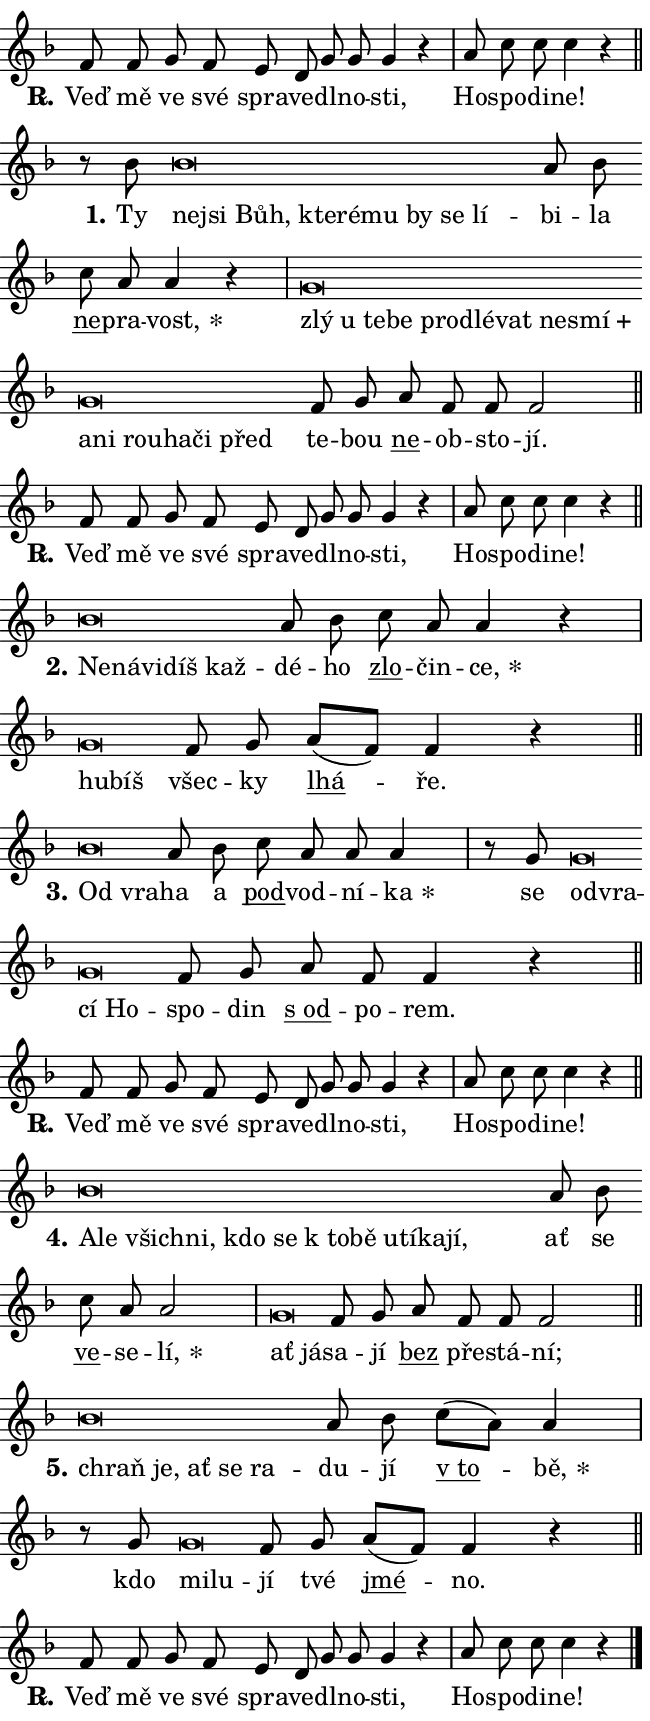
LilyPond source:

\version "2.24.0"
\header { tagline = "" }
\paper {
  indent = 0\cm
  top-margin = 0\cm
  right-margin = 0.13\cm % to fit lyric hyphens
  bottom-margin = 0\cm
  left-margin = 0\cm
  paper-width = 11\cm
  page-breaking = #ly:one-page-breaking
  system-system-spacing.basic-distance = #11
  score-system-spacing.basic-distance = #11
  ragged-last = ##f
}


%% Author: Thomas Morley
%% https://lists.gnu.org/archive/html/lilypond-user/2020-05/msg00002.html
#(define (line-position grob)
"Returns position of @var[grob} in current system:
   @code{'start}, if at first time-step
   @code{'end}, if at last time-step
   @code{'middle} otherwise
"
  (let* ((col (ly:item-get-column grob))
         (ln (ly:grob-object col 'left-neighbor))
         (rn (ly:grob-object col 'right-neighbor))
         (col-to-check-left (if (ly:grob? ln) ln col))
         (col-to-check-right (if (ly:grob? rn) rn col))
         (break-dir-left
           (and
             (ly:grob-property col-to-check-left 'non-musical #f)
             (ly:item-break-dir col-to-check-left)))
         (break-dir-right
           (and
             (ly:grob-property col-to-check-right 'non-musical #f)
             (ly:item-break-dir col-to-check-right))))
        (cond ((eqv? 1 break-dir-left) 'start)
              ((eqv? -1 break-dir-right) 'end)
              (else 'middle))))

#(define (tranparent-at-line-position vctor)
  (lambda (grob)
  "Relying on @code{line-position} select the relevant enry from @var{vctor}.
Used to determine transparency,"
    (case (line-position grob)
      ((end) (not (vector-ref vctor 0)))
      ((middle) (not (vector-ref vctor 1)))
      ((start) (not (vector-ref vctor 2))))))

noteHeadBreakVisibility =
#(define-music-function (break-visibility)(vector?)
"Makes @code{NoteHead}s transparent relying on @var{break-visibility}"
#{
  \override NoteHead.transparent =
    #(tranparent-at-line-position break-visibility)
#})

#(define delete-ledgers-for-transparent-note-heads
  (lambda (grob)
    "Reads whether a @code{NoteHead} is transparent.
If so this @code{NoteHead} is removed from @code{'note-heads} from
@var{grob}, which is supposed to be @code{LedgerLineSpanner}.
As a result ledgers are not printed for this @code{NoteHead}"
    (let* ((nhds-array (ly:grob-object grob 'note-heads))
           (nhds-list
             (if (ly:grob-array? nhds-array)
                 (ly:grob-array->list nhds-array)
                 '()))
           ;; Relies on the transparent-property being done before
           ;; Staff.LedgerLineSpanner.after-line-breaking is executed.
           ;; This is fragile ...
           (to-keep
             (remove
               (lambda (nhd)
                 (ly:grob-property nhd 'transparent #f))
               nhds-list)))
      ;; TODO find a better method to iterate over grob-arrays, similiar
      ;; to filter/remove etc for lists
      ;; For now rebuilt from scratch
      (set! (ly:grob-object grob 'note-heads)  '())
      (for-each
        (lambda (nhd)
          (ly:pointer-group-interface::add-grob grob 'note-heads nhd))
        to-keep))))

squashNotes = {
  \override NoteHead.X-extent = #'(-0.2 . 0.2)
  \override NoteHead.Y-extent = #'(-0.75 . 0)
  \override NoteHead.stencil =
    #(lambda (grob)
       (let ((pos (ly:grob-property grob 'staff-position)))
         (begin
           (if (< pos -7) (display "ERROR: Lower brevis then expected\n") (display ""))
           (if (<= pos -6) ly:text-interface::print ly:note-head::print))))
}
unSquashNotes = {
  \revert NoteHead.X-extent
  \revert NoteHead.Y-extent
  \revert NoteHead.stencil
}

hideNotes = \noteHeadBreakVisibility #begin-of-line-visible
unHideNotes = \noteHeadBreakVisibility #all-visible

% work-around for resetting accidentals
% https://lilypond.org/doc/v2.23/Documentation/notation/displaying-rhythms#unmetered-music
cadenzaMeasure = {
  \cadenzaOff
  \partial 1024 s1024
  \cadenzaOn
}

#(define-markup-command (accent layout props text) (markup?)
  "Underline accented syllable"
  (interpret-markup layout props
    #{\markup \override #'(offset . 4.3) \underline { #text }#}))

responsum = \markup \concat {
  "R" \hspace #-1.05 \path #0.1 #'((moveto 0 0.07) (lineto 0.9 0.8)) \hspace #0.05 "."
}

spaceSize = #0.6828661417322834 % exact space size for TeX Gyre Schola

\layout {
  \context {
    \Staff
    \remove "Time_signature_engraver"
    \override LedgerLineSpanner.after-line-breaking = #delete-ledgers-for-transparent-note-heads
  }
  \context {
    \Lyrics {
      \override LyricSpace.minimum-distance = \spaceSize
      \override LyricText.font-name = #"TeX Gyre Schola"
      \override LyricText.font-size = 1
      \override StanzaNumber.font-name = #"TeX Gyre Schola Bold"
      \override StanzaNumber.font-size = 1
    }
  }
  \context {
    \Score 
    \override NoteHead.text =
      #(lambda (grob) 
        (let ((pos (ly:grob-property grob 'staff-position)))
          #{\markup {
            \combine
              \halign #-0.55 \raise #(if (= pos -6) 0 0.5) \override #'(thickness . 2) \draw-line #'(3.2 . 0)
              \musicglyph "noteheads.sM1"
          }#}))
  }
}

% magnetic-lyrics.ily
%
%   written by
%     Jean Abou Samra <jean@abou-samra.fr>
%     Werner Lemberg <wl@gnu.org>
%
%   adapted by
%     Jiri Hon <jiri.hon@gmail.com>
%
% Version 2022-Apr-15

% https://www.mail-archive.com/lilypond-user@gnu.org/msg149350.html

#(define (Left_hyphen_pointer_engraver context)
   "Collect syllable-hyphen-syllable occurrences in lyrics and store
them in properties.  This engraver only looks to the left.  For
example, if the lyrics input is @code{foo -- bar}, it does the
following.

@itemize @bullet
@item
Set the @code{text} property of the @code{LyricHyphen} grob between
@q{foo} and @q{bar} to @code{foo}.

@item
Set the @code{left-hyphen} property of the @code{LyricText} grob with
text @q{foo} to the @code{LyricHyphen} grob between @q{foo} and
@q{bar}.
@end itemize

Use this auxiliary engraver in combination with the
@code{lyric-@/text::@/apply-@/magnetic-@/offset!} hook."
   (let ((hyphen #f)
         (text #f))
     (make-engraver
      (acknowledgers
       ((lyric-syllable-interface engraver grob source-engraver)
        (set! text grob)))
      (end-acknowledgers
       ((lyric-hyphen-interface engraver grob source-engraver)
        ;(when (not (grob::has-interface grob 'lyric-space-interface))
          (set! hyphen grob)));)
      ((stop-translation-timestep engraver)
       (when (and text hyphen)
         (ly:grob-set-object! text 'left-hyphen hyphen))
       (set! text #f)
       (set! hyphen #f)))))

#(define (lyric-text::apply-magnetic-offset! grob)
   "If the space between two syllables is less than the value in
property @code{LyricText@/.details@/.squash-threshold}, move the right
syllable to the left so that it gets concatenated with the left
syllable.

Use this function as a hook for
@code{LyricText@/.after-@/line-@/breaking} if the
@code{Left_@/hyphen_@/pointer_@/engraver} is active."
   (let ((hyphen (ly:grob-object grob 'left-hyphen #f)))
     (when hyphen
       (let ((left-text (ly:spanner-bound hyphen LEFT)))
         (when (grob::has-interface left-text 'lyric-syllable-interface)
           (let* ((common (ly:grob-common-refpoint grob left-text X))
                  (this-x-ext (ly:grob-extent grob common X))
                  (left-x-ext
                   (begin
                     ;; Trigger magnetism for left-text.
                     (ly:grob-property left-text 'after-line-breaking)
                     (ly:grob-extent left-text common X)))
                  ;; `delta` is the gap width between two syllables.
                  (delta (- (interval-start this-x-ext)
                            (interval-end left-x-ext)))
                  (details (ly:grob-property grob 'details))
                  (threshold (assoc-get 'squash-threshold details 0.2)))
             (when (< delta threshold)
               (let* (;; We have to manipulate the input text so that
                      ;; ligatures crossing syllable boundaries are not
                      ;; disabled.  For languages based on the Latin
                      ;; script this is essentially a beautification.
                      ;; However, for non-Western scripts it can be a
                      ;; necessity.
                      (lt (ly:grob-property left-text 'text))
                      (rt (ly:grob-property grob 'text))
                      (is-space (grob::has-interface hyphen 'lyric-space-interface))
                      (space (if is-space " " ""))
                      (extra-delta (if is-space spaceSize 0))
                      ;; Append new syllable.
                      (ltrt-space (if (and (string? lt) (string? rt))
                                (string-append lt space rt)
                                (make-concat-markup (list lt space rt))))
                      ;; Right-align `ltrt` to the right side.
                      (ltrt-space-markup (grob-interpret-markup
                               grob
                               (make-translate-markup
                                (cons (interval-length this-x-ext) 0)
                                (make-right-align-markup ltrt-space)))))
                 (begin
                   ;; Don't print `left-text`.
                   (ly:grob-set-property! left-text 'stencil #f)
                   ;; Set text and stencil (which holds all collected
                   ;; syllables so far) and shift it to the left.
                   (ly:grob-set-property! grob 'text ltrt-space)
                   (ly:grob-set-property! grob 'stencil ltrt-space-markup)
                   (ly:grob-translate-axis! grob (- (- delta extra-delta)) X))))))))))


#(define (lyric-hyphen::displace-bounds-first grob)
   ;; Make very sure this callback isn't triggered too early.
   (let ((left (ly:spanner-bound grob LEFT))
         (right (ly:spanner-bound grob RIGHT)))
     (ly:grob-property left 'after-line-breaking)
     (ly:grob-property right 'after-line-breaking)
     (ly:lyric-hyphen::print grob)))

squashThreshold = #0.4

\layout {
  \context {
    \Lyrics
    \consists #Left_hyphen_pointer_engraver
    \override LyricText.after-line-breaking =
      #lyric-text::apply-magnetic-offset!
    \override LyricHyphen.stencil = #lyric-hyphen::displace-bounds-first
    \override LyricText.details.squash-threshold = \squashThreshold
    \override LyricHyphen.minimum-distance = 0
    \override LyricHyphen.minimum-length = \squashThreshold
  }
}

squashText = \override LyricText.details.squash-threshold = 9999
unSquashText = \override LyricText.details.squash-threshold = \squashThreshold

leftText = \override LyricText.self-alignment-X = #LEFT
unLeftText = \revert LyricText.self-alignment-X

starOffset = #(lambda (grob) 
                (let ((x_offset (ly:self-alignment-interface::aligned-on-x-parent grob)))
                  (if (= x_offset 0) 0 (+ x_offset 1.2))))

star = #(define-music-function (syllable)(string?)
"Append star separator at the end of a syllable"
#{
  \once \override LyricText.X-offset = #starOffset
  \lyricmode { \markup {
    #syllable
    \override #'((font-name . "TeX Gyre Schola Bold")) \hspace #0.2 \lower #0.65 \larger "*"
  } }
#})

starAccent = #(define-music-function (syllable)(string?)
"Append star separator at the end of a syllable and make accent"
#{
  \once \override LyricText.X-offset = #starOffset
  \lyricmode { \markup {
    \accent #syllable
    \override #'((font-name . "TeX Gyre Schola Bold")) \hspace #0.2 \lower #0.65 \larger "*"
  } }
#})

breath = #(define-music-function (syllable)(string?)
"Append breathing indicator at the end of a syllable"
#{
  \lyricmode { \markup { #syllable "+" } }
#})

optionalBreath = #(define-music-function (syllable)(string?)
"Append optional breathing indicator at the end of a syllable"
#{
  \lyricmode { \markup { #syllable "(+)" } }
#})


\score {
    <<
        \new Voice = "melody" { \cadenzaOn \key f \major \relative { f'8 f g f e d \bar "" g g g4 r \cadenzaMeasure \bar "|" a8 c c c4 r \cadenzaMeasure \bar "||" \break } }
        \new Lyrics \lyricsto "melody" { \lyricmode { \set stanza = \responsum
Veď mě ve své spra -- ve -- dl -- no -- sti, Ho -- spo -- di -- ne! } }
    >>
    \layout {}
}

\score {
    <<
        \new Voice = "melody" { \cadenzaOn \key f \major \relative { r8 bes'8 \squashNotes bes\breve*1/16 \hideNotes \breve*1/16 \bar "" \breve*1/16 \bar "" \breve*1/16 \bar "" \breve*1/16 \bar "" \breve*1/16 \bar "" \breve*1/16 \bar "" \breve*1/16 \breve*1/16 \bar "" \unHideNotes \unSquashNotes a8 bes \bar "" c a a4 r \cadenzaMeasure \bar "|" \squashNotes g\breve*1/16 \hideNotes \breve*1/16 \bar "" \breve*1/16 \bar "" \breve*1/16 \bar "" \breve*1/16 \bar "" \breve*1/16 \bar "" \breve*1/16 \bar "" \breve*1/16 \bar "" \breve*1/16 \bar "" \breve*1/16 \bar "" \breve*1/16 \bar "" \breve*1/16 \bar "" \breve*1/16 \bar "" \breve*1/16 \breve*1/16 \bar "" \unHideNotes \unSquashNotes f8 g \bar "" a f f f2 \cadenzaMeasure \bar "||" \break } }
        \new Lyrics \lyricsto "melody" { \lyricmode { \set stanza = "1."
Ty \leftText nej -- \squashText si Bůh, kte -- ré -- mu by se lí -- \unLeftText \unSquashText bi -- la \markup \accent ne -- pra -- \star vost, \leftText zlý \squashText u te -- be pro -- dlé -- vat ne -- \breath "smí" a -- ni rou -- ha -- či před \unLeftText \unSquashText te -- bou \markup \accent ne -- ob -- sto -- jí. } }
    >>
    \layout {}
}

\score {
    <<
        \new Voice = "melody" { \cadenzaOn \key f \major \relative { f'8 f g f e d \bar "" g g g4 r \cadenzaMeasure \bar "|" a8 c c c4 r \cadenzaMeasure \bar "||" \break } }
        \new Lyrics \lyricsto "melody" { \lyricmode { \set stanza = \responsum
Veď mě ve své spra -- ve -- dl -- no -- sti, Ho -- spo -- di -- ne! } }
    >>
    \layout {}
}

\score {
    <<
        \new Voice = "melody" { \cadenzaOn \key f \major \relative { \squashNotes bes'\breve*1/16 \hideNotes \breve*1/16 \bar "" \breve*1/16 \bar "" \breve*1/16 \breve*1/16 \bar "" \unHideNotes \unSquashNotes a8 bes \bar "" c a a4 r \cadenzaMeasure \bar "|" \squashNotes g\breve*1/16 \hideNotes \breve*1/16 \bar "" \unHideNotes \unSquashNotes f8 g \bar "" a[( f)] f4 r \cadenzaMeasure \bar "||" \break } }
        \new Lyrics \lyricsto "melody" { \lyricmode { \set stanza = "2."
\leftText Ne -- \squashText ná -- vi -- díš kaž -- \unLeftText \unSquashText dé -- ho \markup \accent zlo -- čin -- \star ce, \leftText hu -- \squashText bíš \unLeftText \unSquashText všec -- ky \markup \accent lhá -- ře. } }
    >>
    \layout {}
}

\score {
    <<
        \new Voice = "melody" { \cadenzaOn \key f \major \relative { \squashNotes bes'\breve*1/16 \hideNotes \breve*1/16 \bar "" \unHideNotes \unSquashNotes a8 bes \bar "" c a a a4 \cadenzaMeasure \bar "|" r8 g8 \squashNotes g\breve*1/16 \hideNotes \breve*1/16 \bar "" \breve*1/16 \breve*1/16 \bar "" \unHideNotes \unSquashNotes f8 g \bar "" a f f4 r \cadenzaMeasure \bar "||" \break } }
        \new Lyrics \lyricsto "melody" { \lyricmode { \set stanza = "3."
\leftText Od \squashText vra -- \unLeftText \unSquashText ha a \markup \accent pod -- vod -- ní -- \star ka se \leftText od -- \squashText vra -- cí Ho -- \unLeftText \unSquashText spo -- din \markup \accent "s od" -- po -- rem. } }
    >>
    \layout {}
}

\score {
    <<
        \new Voice = "melody" { \cadenzaOn \key f \major \relative { f'8 f g f e d \bar "" g g g4 r \cadenzaMeasure \bar "|" a8 c c c4 r \cadenzaMeasure \bar "||" \break } }
        \new Lyrics \lyricsto "melody" { \lyricmode { \set stanza = \responsum
Veď mě ve své spra -- ve -- dl -- no -- sti, Ho -- spo -- di -- ne! } }
    >>
    \layout {}
}

\score {
    <<
        \new Voice = "melody" { \cadenzaOn \key f \major \relative { \squashNotes bes'\breve*1/16 \hideNotes \breve*1/16 \bar "" \breve*1/16 \bar "" \breve*1/16 \bar "" \breve*1/16 \bar "" \breve*1/16 \bar "" \breve*1/16 \bar "" \breve*1/16 \bar "" \breve*1/16 \bar "" \breve*1/16 \bar "" \breve*1/16 \breve*1/16 \bar "" \unHideNotes \unSquashNotes a8 bes \bar "" c a a2 \cadenzaMeasure \bar "|" \squashNotes g\breve*1/16 \hideNotes \breve*1/16 \bar "" \unHideNotes \unSquashNotes f8 g \bar "" a f f f2 \cadenzaMeasure \bar "||" \break } }
        \new Lyrics \lyricsto "melody" { \lyricmode { \set stanza = "4."
\leftText A -- \squashText le všich -- ni, kdo se "k to" -- bě u -- tí -- ka -- jí, \unLeftText \unSquashText ať se \markup \accent ve -- se -- \star lí, \leftText ať \squashText já -- \unLeftText \unSquashText sa -- jí \markup \accent bez pře -- stá -- ní; } }
    >>
    \layout {}
}

\score {
    <<
        \new Voice = "melody" { \cadenzaOn \key f \major \relative { \squashNotes bes'\breve*1/16 \hideNotes \breve*1/16 \bar "" \breve*1/16 \bar "" \breve*1/16 \breve*1/16 \bar "" \unHideNotes \unSquashNotes a8 bes \bar "" c[( a)] a4 \cadenzaMeasure \bar "|" r8 g8 \squashNotes g\breve*1/16 \hideNotes \breve*1/16 \bar "" \unHideNotes \unSquashNotes f8 g \bar "" a[( f)] f4 r \cadenzaMeasure \bar "||" \break } }
        \new Lyrics \lyricsto "melody" { \lyricmode { \set stanza = "5."
\leftText chraň \squashText je, ať se ra -- \unLeftText \unSquashText du -- jí \markup \accent "v to" -- \star bě, kdo \leftText mi -- \squashText lu -- \unLeftText \unSquashText jí tvé \markup \accent jmé -- no. } }
    >>
    \layout {}
}

\score {
    <<
        \new Voice = "melody" { \cadenzaOn \key f \major \relative { f'8 f g f e d \bar "" g g g4 r \cadenzaMeasure \bar "|" a8 c c c4 r \cadenzaMeasure \bar "||" \break } \bar "|." }
        \new Lyrics \lyricsto "melody" { \lyricmode { \set stanza = \responsum
Veď mě ve své spra -- ve -- dl -- no -- sti, Ho -- spo -- di -- ne! } }
    >>
    \layout {}
}
